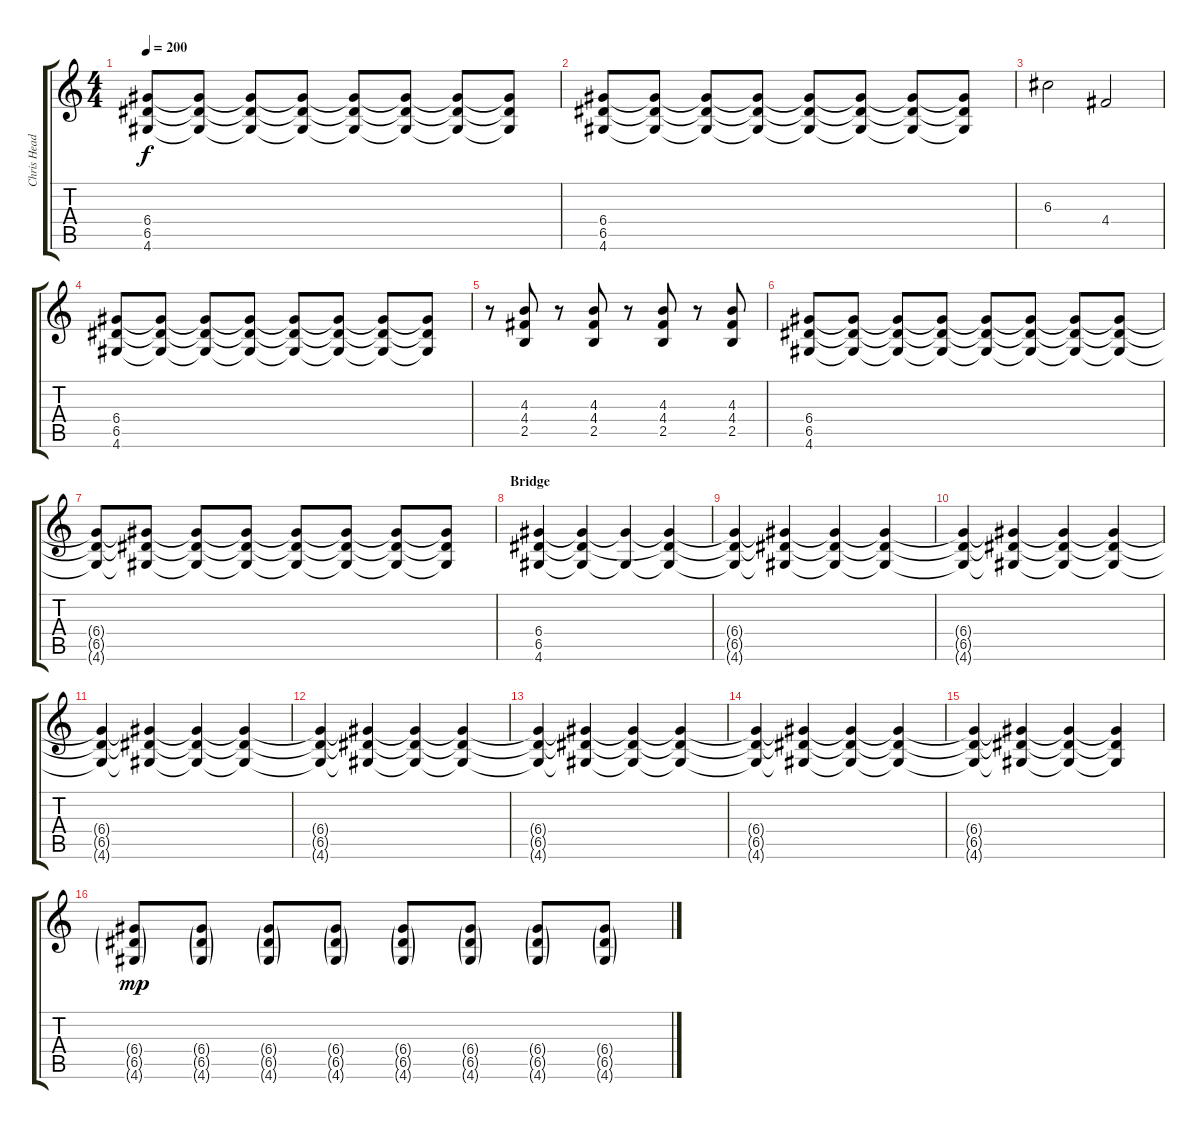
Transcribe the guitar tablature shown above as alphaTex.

\track ("Chris Head (Guitar)" "Chris Head") {instrument distortionguitar}
\staff {score tabs}
\tuning (E4 B3 G3 D3 A2 E2) {hide}
\ts (4 4)
\tempo 200
\clef g2
\ks c
(6.4{t} 6.5{t} 4.6{t}).8{dy f} (6.4{t} 6.5{t} 4.6{t}).8 (6.4{t} 6.5{t} 4.6{t}).8 (6.4{t} 6.5{t} 4.6{t}).8 (6.4{t} 6.5{t} 4.6{t}).8 (6.4{t} 6.5{t} 4.6{t}).8 (6.4{t} 6.5{t} 4.6{t}).8 (6.4{t} 6.5{t} 4.6{t}).8 |
(6.4 6.5 4.6).8 (6.4{t} 6.5{t} 4.6{t}).8 (6.4{t} 6.5{t} 4.6{t}).8 (6.4{t} 6.5{t} 4.6{t}).8 (6.4{t} 6.5{t} 4.6{t}).8 (6.4{t} 6.5{t} 4.6{t}).8 (6.4{t} 6.5{t} 4.6{t}).8 (6.4{t} 6.5{t} 4.6{t}).8 |
6.3.2 4.4.2 |
(6.4 6.5 4.6).8 (6.4{t} 6.5{t} 4.6{t}).8 (6.4{t} 6.5{t} 4.6{t}).8 (6.4{t} 6.5{t} 4.6{t}).8 (6.4{t} 6.5{t} 4.6{t}).8 (6.4{t} 6.5{t} 4.6{t}).8 (6.4{t} 6.5{t} 4.6{t}).8 (6.4{t} 6.5{t} 4.6{t}).8 |
r.8 (4.3 4.4 2.5).8 r.8 (4.3 4.4 2.5).8 r.8 (4.3 4.4 2.5).8 r.8 (4.3 4.4 2.5).8 |
(6.4 6.5 4.6).8 (6.4{t} 6.5{t} 4.6{t}).8 (6.4{t} 6.5{t} 4.6{t}).8 (6.4{t} 6.5{t} 4.6{t}).8 (6.4{t} 6.5{t} 4.6{t}).8 (6.4{t} 6.5{t} 4.6{t}).8 (6.4{t} 6.5{t} 4.6{t}).8 (6.4{t} 6.5{t} 4.6{t}).8 |
(6.4{t} 6.5{t} 4.6{t}).8 (6.4{t} 6.5{t} 4.6{t}).8 (6.4{t} 6.5{t} 4.6{t}).8 (6.4{t} 6.5{t} 4.6{t}).8 (6.4{t} 6.5{t} 4.6{t}).8 (6.4{t} 6.5{t} 4.6{t}).8 (6.4{t} 6.5{t} 4.6{t}).8 (6.4{t} 6.5{t} 4.6{t}).8 |
\section ("" "Bridge")
(6.4 6.5 4.6).4{volume 13} (6.4{t} 6.5{t} 4.6{t}).4 (6.4{t} 4.6{t}).4 (6.4{t} 6.5{t} 4.6{t}).4 |
(6.4{t} 6.5{t} 4.6{t}).4{volume 12} (6.4{t} 6.5{t} 4.6{t}).4 (6.4{t} 6.5{t} 4.6{t}).4 (6.4{t} 6.5{t} 4.6{t}).4 |
(6.4{t} 6.5{t} 4.6{t}).4{volume 11} (6.4{t} 6.5{t} 4.6{t}).4 (6.4{t} 6.5{t} 4.6{t}).4 (6.4{t} 6.5{t} 4.6{t}).4 |
(6.4{t} 6.5{t} 4.6{t}).4{volume 10} (6.4{t} 6.5{t} 4.6{t}).4 (6.4{t} 6.5{t} 4.6{t}).4 (6.4{t} 6.5{t} 4.6{t}).4 |
(6.4{t} 6.5{t} 4.6{t}).4{volume 9} (6.4{t} 6.5{t} 4.6{t}).4 (6.4{t} 6.5{t} 4.6{t}).4 (6.4{t} 6.5{t} 4.6{t}).4 |
(6.4{t} 6.5{t} 4.6{t}).4{volume 8} (6.4{t} 6.5{t} 4.6{t}).4 (6.4{t} 6.5{t} 4.6{t}).4 (6.4{t} 6.5{t} 4.6{t}).4 |
(6.4{t} 6.5{t} 4.6{t}).4{volume 7} (6.4{t} 6.5{t} 4.6{t}).4 (6.4{t} 6.5{t} 4.6{t}).4 (6.4{t} 6.5{t} 4.6{t}).4 |
(6.4{t} 6.5{t} 4.6{t}).4{volume 6} (6.4{t} 6.5{t} 4.6{t}).4 (6.4{t} 6.5{t} 4.6{t}).4 (6.4{t} 6.5{t} 4.6{t}).4 |
(6.4{g} 6.5{g} 4.6{g}).8{dy mp volume 13} (6.4{g} 6.5{g} 4.6{g}).8 (6.4{g} 6.5{g} 4.6{g}).8 (6.4{g} 6.5{g} 4.6{g}).8 (6.4{g} 6.5{g} 4.6{g}).8 (6.4{g} 6.5{g} 4.6{g}).8 (6.4{g} 6.5{g} 4.6{g}).8 (6.4{g} 6.5{g} 4.6{g}).8
